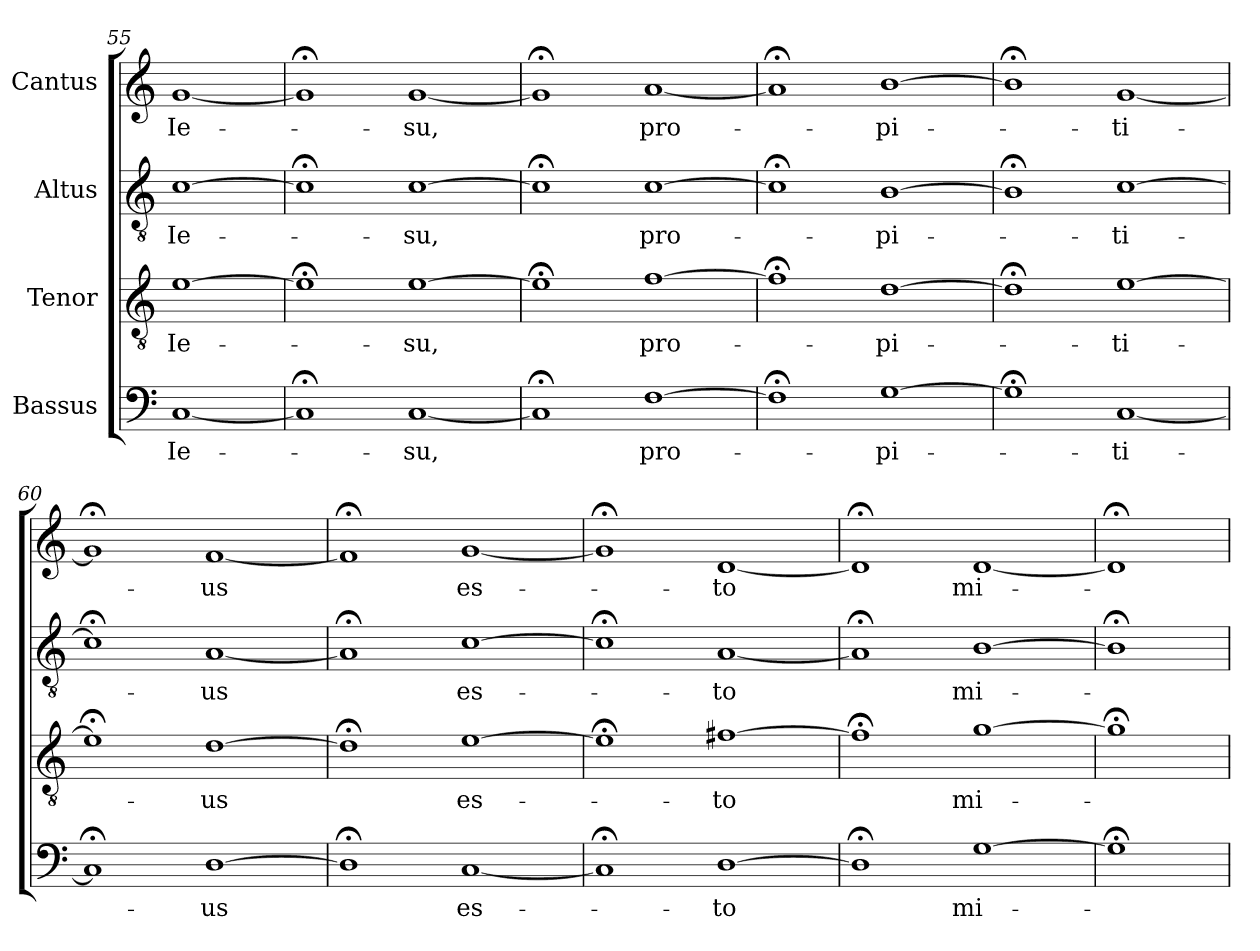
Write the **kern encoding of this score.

**kern	**text	**kern	**text	**kern	**text	**kern	**text
*part4	*part4	*part3	*part3	*part2	*part2	*part1	*part1
*staff4	*staff4	*staff3	*staff3	*staff2	*staff2	*staff1	*staff1
*I"Bassus	*	*I"Tenor	*	*I"Altus	*	*I"Cantus	*
*clefF4	*	*clefGv2	*	*clefGv2	*	*clefG2	*
*k[]	*	*k[]	*	*k[]	*	*k[]	*
*C:	*	*C:	*	*C:	*	*C:	*
=55	=55	=55	=55	=55	=55	=55	=55
[1C/	Ie-	[1e\	Ie-	[1c\	Ie-	[1g/	Ie-
=56	=56	=56	=56	=56	=56	=56	=56
1C;</]	.	1e;<\]	.	1c;<\]	.	1g;</]	.
[1C/	-su,	[1e\	-su,	[1c\	-su,	[1g/	-su,
!!LO:LB:g=z
=57	=57	=57	=57	=57	=57	=57	=57
1C;</]	.	1e;<\]	.	1c;<\]	.	1g;</]	.
[1F\	pro-	[1f\	pro-	[1c\	pro-	[1a/	pro-
=58	=58	=58	=58	=58	=58	=58	=58
1F;<\]	.	1f;<\]	.	1c;<\]	.	1a;</]	.
[1G\	-pi-	[1d\	-pi-	[1B\	-pi-	[1b\	-pi-
=59	=59	=59	=59	=59	=59	=59	=59
1G;<\]	.	1d;<\]	.	1B;<\]	.	1b;<\]	.
[1C/	-ti-	[1e\	-ti-	[1c\	-ti-	[1g/	-ti-
=60	=60	=60	=60	=60	=60	=60	=60
1C;</]	.	1e;<\]	.	1c;<\]	.	1g;</]	.
[1D\	-us	[1d\	-us	[1A/	-us	[1f/	-us
=61	=61	=61	=61	=61	=61	=61	=61
1D;<\]	.	1d;<\]	.	1A;</]	.	1f;</]	.
[1C/	es-	[1e\	es-	[1c\	es-	[1g/	es-
=62	=62	=62	=62	=62	=62	=62	=62
1C;</]	.	1e;<\]	.	1c;<\]	.	1g;</]	.
[1D\	-to	[1f#X\	-to	[1A/	-to	[1d/	-to
=63	=63	=63	=63	=63	=63	=63	=63
1D;<\]	.	1f#;<\]	.	1A;</]	.	1d;</]	.
[1G\	mi-	[1g\	mi-	[1B\	mi-	[1d/	mi-
=64	=64	=64	=64	=64	=64	=64	=64
1G;<\]	.	1g;<\]	.	1B;<\]	.	1d;</]	.
=	=	=	=	=	=	=	=
*-	*-	*-	*-	*-	*-	*-	*-
